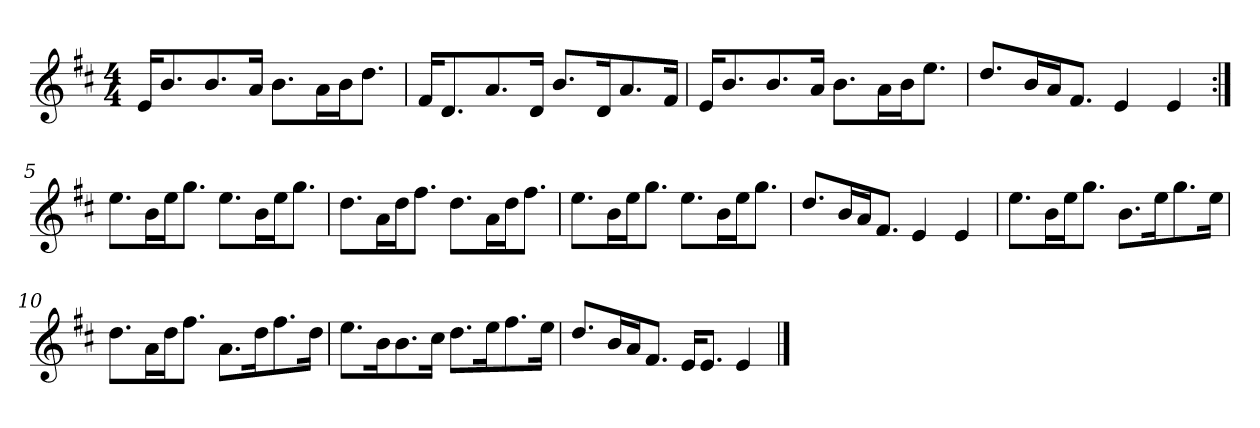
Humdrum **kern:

**kern
*part1
*staff1
*clefG2
*k[f#c#]
*M4/4
*MM120
=1
16e/KL
8.b/
8.b/
16a/Jk
8.b\L
16a\L
16b\J
8.dd\J
=2
16f#/KL
8.d/
8.a/
16d/Jk
8.b/L
16d/K
8.a/
16f#/Jk
=3
16e/KL
8.b/
8.b/
16a/Jk
8.b\L
16a\L
16b\J
8.ee\J
=4
8.dd/L
16b/L
16a/J
8.f#/J
4e/
4e/
!!LO:LB:g=z
=5:|!
8.ee\L
16b\L
16ee\J
8.gg\J
8.ee\L
16b\L
16ee\J
8.gg\J
=6
8.dd\L
16a\L
16dd\J
8.ff#\J
8.dd\L
16a\L
16dd\J
8.ff#\J
=7
8.ee\L
16b\L
16ee\J
8.gg\J
8.ee\L
16b\L
16ee\J
8.gg\J
=8
8.dd/L
16b/L
16a/J
8.f#/J
4e/
4e/
=9
8.ee\L
16b\L
16ee\J
8.gg\J
8.b\L
16ee\K
8.gg\
16ee\Jk
!!LO:LB:g=z
=10
8.dd\L
16a\L
16dd\J
8.ff#\J
8.a\L
16dd\K
8.ff#\
16dd\Jk
=11
8.ee\L
16b\K
8.b\
16cc#\Jk
8.dd\L
16ee\K
8.ff#\
16ee\Jk
=12
8.dd/L
16b/L
16a/J
8.f#/J
16e/KL
8.e/J
4e/
==
*-
